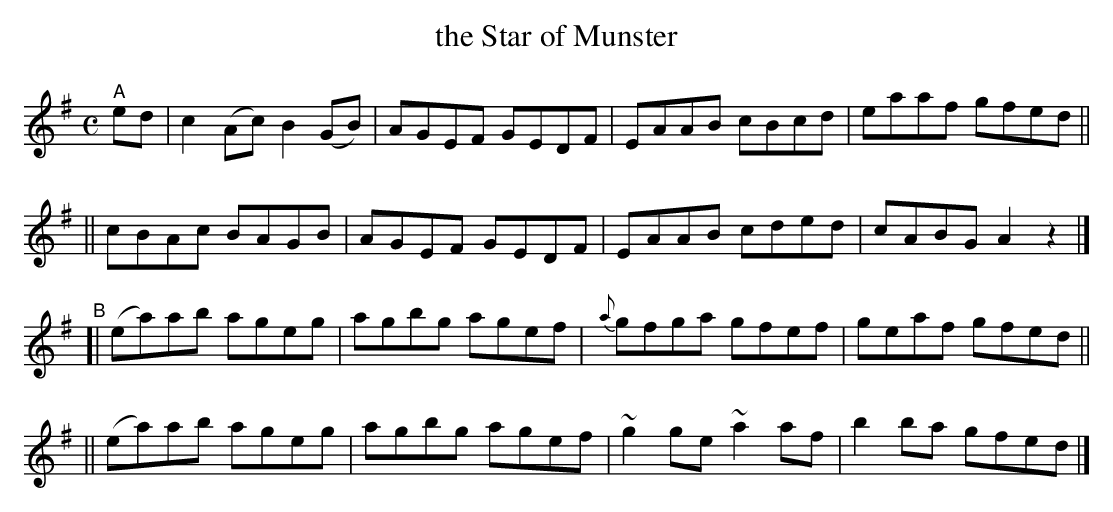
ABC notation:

X:1
T: the Star of Munster
M: C
L: 1/8
K: Ador
"^A"ed \
| c2(Ac) B2(GB) | AGEF GEDF | EAAB cBcd | eaaf gfed ||
|| cBAc BAGB | AGEF GEDF | EAAB cded | cABG A2z2 |]
"^B"\
[| (ea)ab ageg | agbg agef | {a}gfga gfef | geaf gfed ||
|| (ea)ab ageg | agbg agef | ~g2ge ~a2af | b2 ba gfed |]
